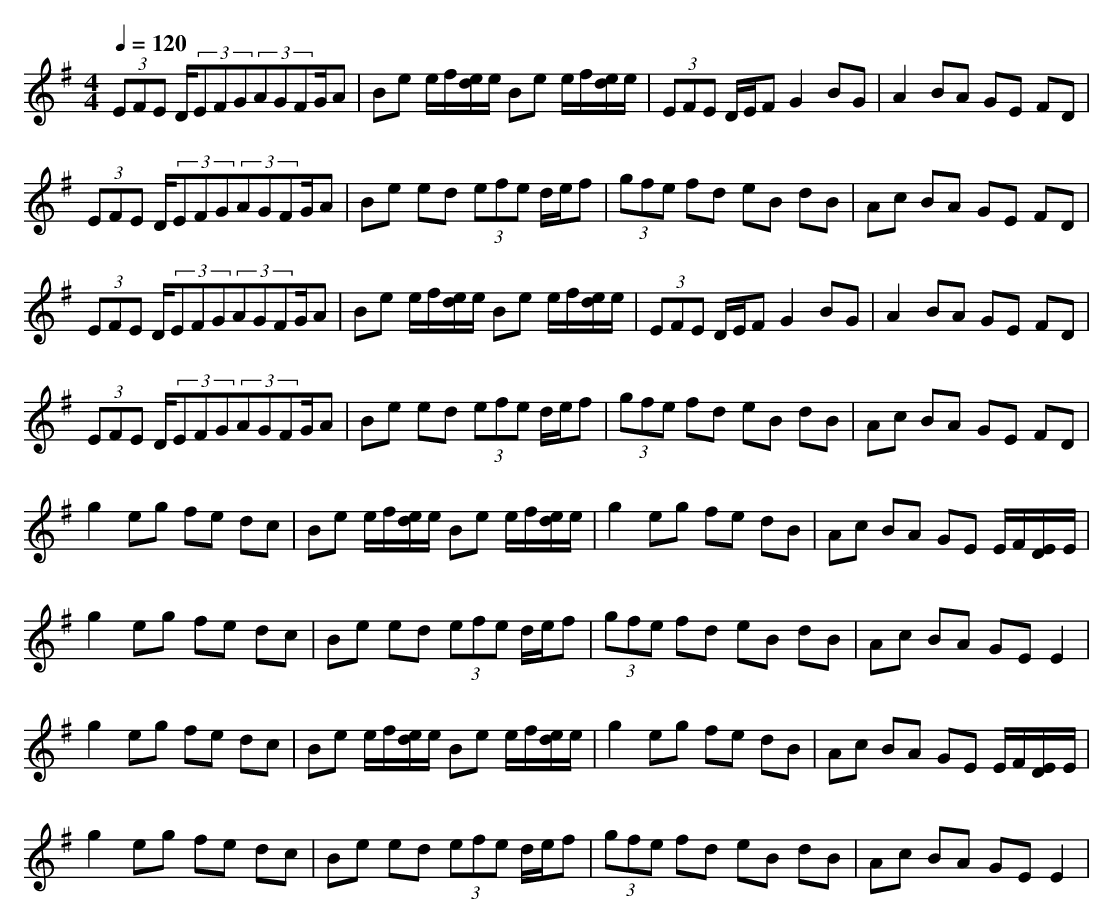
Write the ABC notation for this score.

X:1
T:
M: 4/4
L: 1/8
Q:1/4=120
K:G % 1 sharps
(3EFE D/2(3EFG(3AGFG/2A|Be e/2f/2[e/2d/2]e/2 Be e/2f/2[e/2d/2]e/2|(3EFE D/2E/2F G2 BG|A2 BA GE FD|
(3EFE D/2(3EFG(3AGFG/2A|Be ed (3efe d/2e/2f|(3gfe fd eB dB|Ac BA GE FD|
(3EFE D/2(3EFG(3AGFG/2A|Be e/2f/2[e/2d/2]e/2 Be e/2f/2[e/2d/2]e/2|(3EFE D/2E/2F G2 BG|A2 BA GE FD|
(3EFE D/2(3EFG(3AGFG/2A|Be ed (3efe d/2e/2f|(3gfe fd eB dB|Ac BA GE FD|
g2 eg fe dc|Be e/2f/2[e/2d/2]e/2 Be e/2f/2[e/2d/2]e/2|g2 eg fe dB|Ac BA GE E/2F/2[E/2D/2]E/2|
g2 eg fe dc|Be ed (3efe d/2e/2f|(3gfe fd eB dB|Ac BA GE E2|
g2 eg fe dc|Be e/2f/2[e/2d/2]e/2 Be e/2f/2[e/2d/2]e/2|g2 eg fe dB|Ac BA GE E/2F/2[E/2D/2]E/2|
g2 eg fe dc|Be ed (3efe d/2e/2f|(3gfe fd eB dB|Ac BA GE E2|
